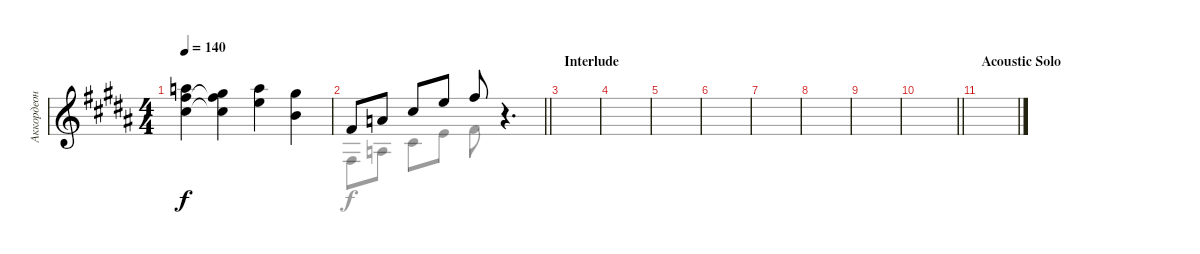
\track ("Аккордеон" "Аккордеон") {instrument accordion}
\staff {score}
\tuning (E4 B3 G3 D3 A2 E2) {hide}
\voice
\ts (4 4)
\tempo 140
\clef g2
\ks g#minor
(17.1 19.2 18.3).4{dy f} (16.1 19.2{t} 18.3{t}).4 (17.1 21.3).4 (16.1 16.3).4 |
\barLineRight lightlight
16.4.8 14.3.8 14.2.8 17.2.8 14.1.8 r.4{d} |
\section ("" "Interlude")
|
|
|
|
|
|
|
\barLineRight lightlight
|
\section ("" "Acoustic Solo")
|
|
|
|
|
\voice
\clef g2
\ottava regular
\simile none
\ks g#minor
|
\barLineRight lightlight
9.5.8 7.4.8 6.3.8 9.3.8 7.2.8 r.4{d} |
|
|
|
|
|
|
|
\barLineRight lightlight
|
|
|
|
|
|
